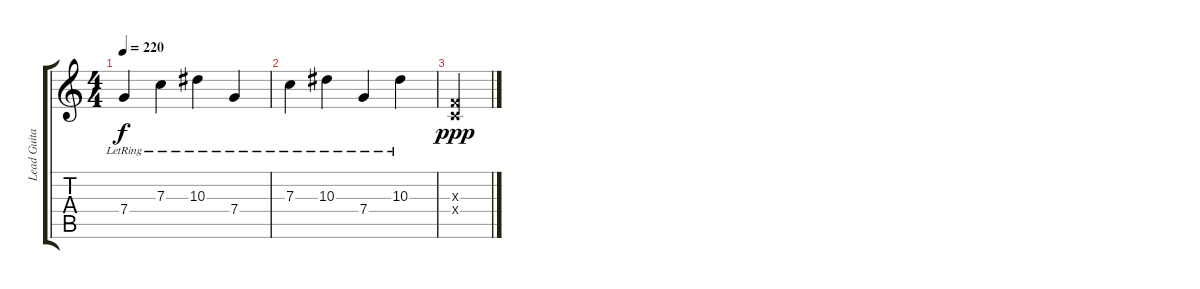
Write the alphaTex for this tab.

\track ("Lead Guitar #1" "Lead Guita") {instrument distortionguitar}
\staff {score tabs}
\tuning (D4 A3 F3 C3 G2 C2) {hide}
\ts (4 4)
\tempo 220
\clef g2
\ks c
7.4{lr}.4{dy f} 7.3{lr}.4 10.3{lr}.4 7.4{lr}.4 |
7.3{lr}.4 10.3{lr}.4 7.4{lr}.4 10.3{lr}.4 |
(0.3{x} 0.4{x}).4{dy ppp}
